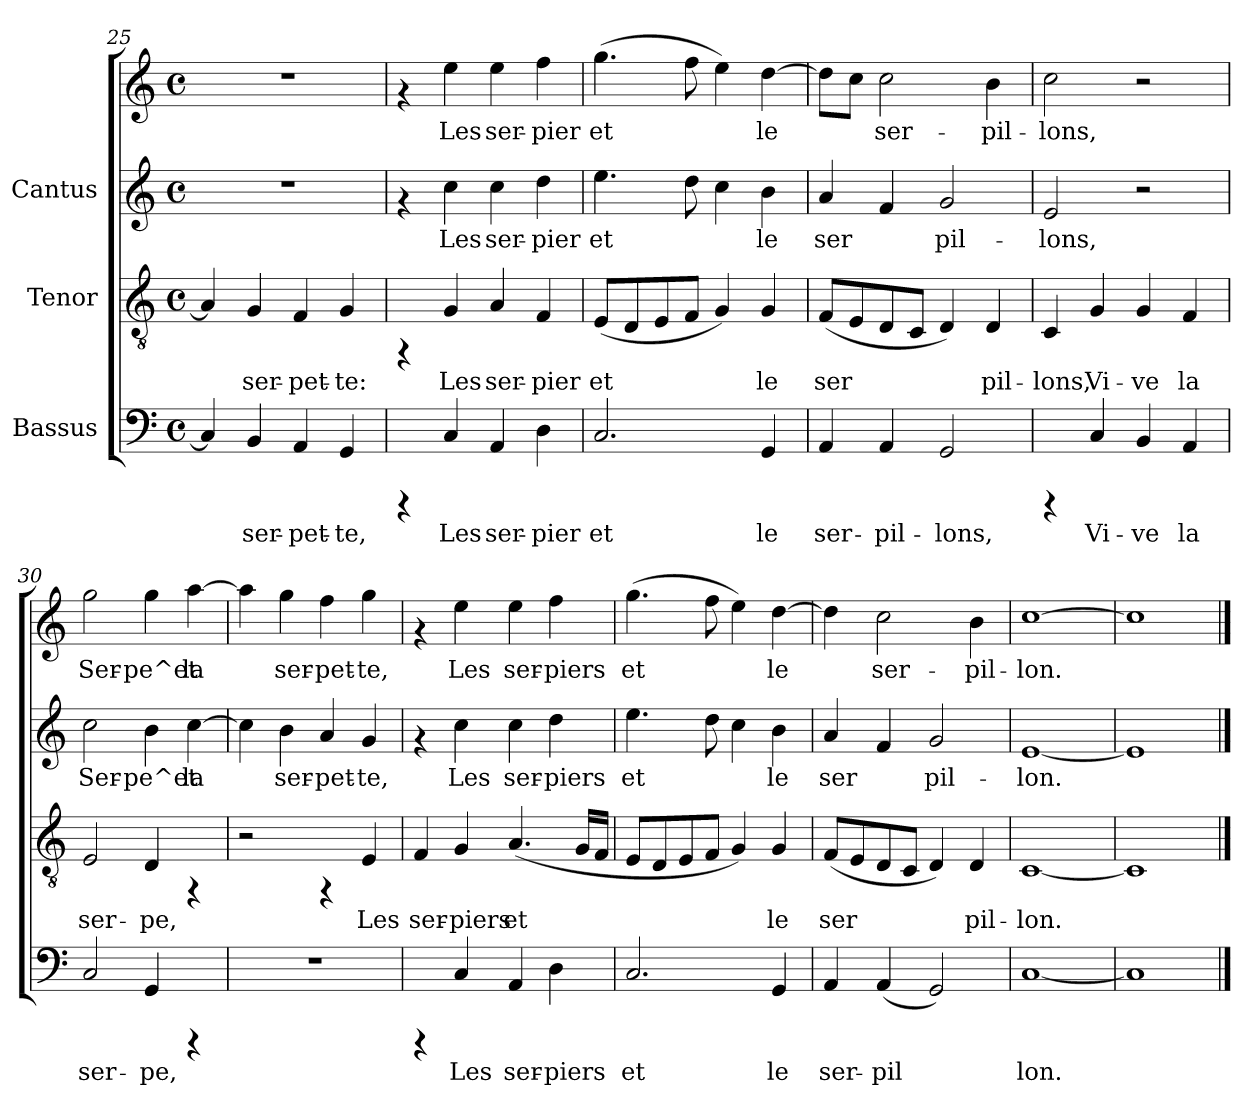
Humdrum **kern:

**kern	**text	**kern	**text	**kern	**text	**kern	**text
*part3	*part3	*part2	*part2	*part1	*part1	*part1	*part1
*staff4	*staff4	*staff3	*staff3	*staff2	*staff2	*staff1	*staff1
*I"Bassus	*	*I"Tenor	*	*I"Cantus	*	*	*
!!LO:LB:g=z
*clefF4	*	*clefGv2	*	*clefG2	*	*clefG2	*
*M4/4	*	*M4/4	*	*M4/4	*	*M4/4	*
*met(c)	*	*met(c)	*	*met(c)	*	*met(c)	*
=25	=25	=25	=25	=25	=25	=25	=25
!	!LO:LY:b:cj	!	!LO:LY:b:cj	!	!	!	!
4C/]	.	4A/]	.	1r	.	1r	.
!	!LO:LY:b:cj	!	!LO:LY:b:cj	!	!	!	!
4BB/	ser-	4G/	ser-	.	.	.	.
!	!LO:LY:b:cj	!	!LO:LY:b:cj	!	!	!	!
4AA/	-pet-	4F/	-pet-	.	.	.	.
!	!LO:LY:b:cj	!	!LO:LY:b:cj	!	!	!	!
4GG/	-te,	4G/	-te:	.	.	.	.
=26	=26	=26	=26	=26	=26	=26	=26
4rCCC	.	4rFF	.	4rf	.	4rf	.
!	!LO:LY:b:cj	!	!LO:LY:b:cj	!	!LO:LY:b:cj	!	!LO:LY:b:cj
4C/	Les	4G/	Les	4cc\	Les	4ee\	Les
!	!LO:LY:b:cj	!	!LO:LY:b:cj	!	!LO:LY:b:cj	!	!LO:LY:b:cj
4AA/	ser-	4A/	ser-	4cc\	ser-	4ee\	ser-
!	!LO:LY:b:cj	!	!LO:LY:b:cj	!	!LO:LY:b:cj	!	!LO:LY:b:cj
4D\	-pier	4F/	-pier	4dd\	-pier	4ff\	-pier
=27	=27	=27	=27	=27	=27	=27	=27
!	!LO:LY:b:cj	!	!LO:LY:b:cj	!	!LO:LY:b:cj	!	!LO:LY:b:cj
2.C/	et	(<8E/L	et	4.ee\	et	(>4.gg\	et
!	!	!	!LO:LY:b:cj	!	!	!	!
.	.	8D/	.	.	.	.	.
!	!	!	!LO:LY:b:cj	!	!	!	!
.	.	8E/	.	.	.	.	.
!	!	!	!LO:LY:b:cj	!	!LO:LY:b:cj	!	!LO:LY:b:cj
.	.	8F/J	.	8dd\	.	8ff\	.
!	!	!	!LO:LY:b:cj	!	!LO:LY:b:cj	!	!LO:LY:b:cj
.	.	4G/)	.	4cc\	.	4ee\)	.
!	!LO:LY:b:cj	!	!LO:LY:b:cj	!	!LO:LY:b:cj	!	!LO:LY:b:cj
4GG/	le	4G/	le	4b\	le	[>4dd\	le
=28	=28	=28	=28	=28	=28	=28	=28
!	!LO:LY:b:cj	!	!LO:LY:b:cj	!	!LO:LY:b:cj	!	!LO:LY:b:cj
4AA/	ser-	(<8F/L	ser-	4a/	-ser-	8dd\L]	.
!	!	!	!LO:LY:b:cj	!	!	!	!LO:LY:b:cj
.	.	8E/	-	.	.	8cc\J	.
!	!LO:LY:b:cj	!	!LO:LY:b:cj	!	!LO:LY:b:cj	!	!LO:LY:b:cj
4AA/	-pil-	8D/	.	4f/	-	2cc\	ser-
!	!	!	!LO:LY:b:cj	!	!	!	!
.	.	8C/J	.	.	.	.	.
!	!LO:LY:b:cj	!	!LO:LY:b:cj	!	!LO:LY:b:cj	!	!
2GG/	-lons,	4D/)	.	2g/	pil-	.	.
!	!	!	!LO:LY:b:cj	!	!	!	!LO:LY:b:cj
.	.	4D/	pil-	.	.	4b\	-pil-
=29	=29	=29	=29	=29	=29	=29	=29
!	!	!	!LO:LY:b:cj	!	!LO:LY:b:cj	!	!LO:LY:b:cj
4rCCC	.	4C/	-lons,	2e/	lons,	2cc\	-lons,
!	!LO:LY:b:cj	!	!LO:LY:b:cj	!	!	!	!
4C/	Vi-	4G/	Vi-	.	.	.	.
!	!LO:LY:b:cj	!	!LO:LY:b:cj	!	!	!	!
4BB/	-ve	4G/	-ve	2r	.	2r	.
!	!LO:LY:b:cj	!	!LO:LY:b:cj	!	!	!	!
4AA/	la	4F/	la	.	.	.	.
!!LO:PB:g=z
=30	=30	=30	=30	=30	=30	=30	=30
!	!LO:LY:b:cj	!	!LO:LY:b:cj	!	!LO:LY:b:cj	!	!LO:LY:b:cj
2C/	ser-	2E/	ser-	2cc\	Ser-	2gg\	Ser-
!	!LO:LY:b:cj	!	!LO:LY:b:cj	!	!LO:LY:b:cj	!	!LO:LY:b:cj
4GG/	-pe,	4D/	-pe,	4b\	-pe^et	4gg\	-pe^et
!	!	!	!	!	!LO:LY:b:cj	!	!LO:LY:b:cj
4rCCC	.	4rFF	.	[>4cc\	la	[>4aa\	la
=31	=31	=31	=31	=31	=31	=31	=31
!	!	!	!	!	!LO:LY:b:cj	!	!LO:LY:b:cj
1r	.	2r	.	4cc\]	.	4aa\]	.
!	!	!	!	!	!LO:LY:b:cj	!	!LO:LY:b:cj
.	.	.	.	4b\	ser-	4gg\	ser-
!	!	!	!	!	!LO:LY:b:cj	!	!LO:LY:b:cj
.	.	4rFF	.	4a/	-pet-	4ff\	-pet-
!	!	!	!LO:LY:b:cj	!	!LO:LY:b:cj	!	!LO:LY:b:cj
.	.	4E/	Les	4g/	-te,	4gg\	-te,
=32	=32	=32	=32	=32	=32	=32	=32
!	!	!	!LO:LY:b:cj	!	!	!	!
4rCCC	.	4F/	ser-	4rf	.	4rf	.
!	!LO:LY:b:cj	!	!LO:LY:b:cj	!	!LO:LY:b:cj	!	!LO:LY:b:cj
4C/	Les	4G/	-piers	4cc\	Les	4ee\	Les
!	!LO:LY:b:cj	!	!LO:LY:b:cj	!	!LO:LY:b:cj	!	!LO:LY:b:cj
4AA/	ser-	(<4.A/	et	4cc\	ser-	4ee\	ser-
!	!LO:LY:b:cj	!	!	!	!LO:LY:b:cj	!	!LO:LY:b:cj
4D\	-piers	.	.	4dd\	-piers	4ff\	-piers
!	!	!	!LO:LY:b:cj	!	!	!	!
.	.	16G/L	.	.	.	.	.
!	!	!	!LO:LY:b:cj	!	!	!	!
.	.	16F/J	.	.	.	.	.
=33	=33	=33	=33	=33	=33	=33	=33
!	!LO:LY:b:cj	!	!LO:LY:b:cj	!	!LO:LY:b:cj	!	!LO:LY:b:cj
2.C/	et	8E/L	.	4.ee\	et	(>4.gg\	et
!	!	!	!LO:LY:b:cj	!	!	!	!
.	.	8D/	.	.	.	.	.
!	!	!	!LO:LY:b:cj	!	!	!	!
.	.	8E/	.	.	.	.	.
!	!	!	!LO:LY:b:cj	!	!LO:LY:b:cj	!	!LO:LY:b:cj
.	.	8F/J	.	8dd\	.	8ff\	.
!	!	!	!LO:LY:b:cj	!	!LO:LY:b:cj	!	!LO:LY:b:cj
.	.	4G/)	.	4cc\	.	4ee\)	.
!	!LO:LY:b:cj	!	!LO:LY:b:cj	!	!LO:LY:b:cj	!	!LO:LY:b:cj
4GG/	le	4G/	le	4b\	le	[>4dd\	le
=34	=34	=34	=34	=34	=34	=34	=34
!	!LO:LY:b:cj	!	!LO:LY:b:cj	!	!LO:LY:b:cj	!	!LO:LY:b:cj
4AA/	ser-	(<8F/L	ser-	4a/	-ser-	4dd\]	.
!	!	!	!LO:LY:b:cj	!	!	!	!
.	.	8E/	-	.	.	.	.
!	!LO:LY:b:cj	!	!LO:LY:b:cj	!	!LO:LY:b:cj	!	!LO:LY:b:cj
(<4AA/	-pil-	8D/	.	4f/	-	2cc\	ser-
!	!	!	!LO:LY:b:cj	!	!	!	!
.	.	8C/J	.	.	.	.	.
!	!LO:LY:b:cj	!	!LO:LY:b:cj	!	!LO:LY:b:cj	!	!
2GG/)	--	4D/)	.	2g/	pil-	.	.
!	!	!	!LO:LY:b:cj	!	!	!	!LO:LY:b:cj
.	.	4D/	pil-	.	.	4b\	-pil-
!!LO:LB:g=z
=35	=35	=35	=35	=35	=35	=35	=35
!	!LO:LY:b:cj	!	!LO:LY:b:cj	!	!LO:LY:b:cj	!	!LO:LY:b:cj
[<1C	-lon.	[<1C	-lon.	[<1e	lon.	[>1cc	-lon.
=36	=36	=36	=36	=36	=36	=36	=36
1C]	.	1C]	.	1e]	.	1cc]	.
==	==	==	==	==	==	==	==
*-	*-	*-	*-	*-	*-	*-	*-
